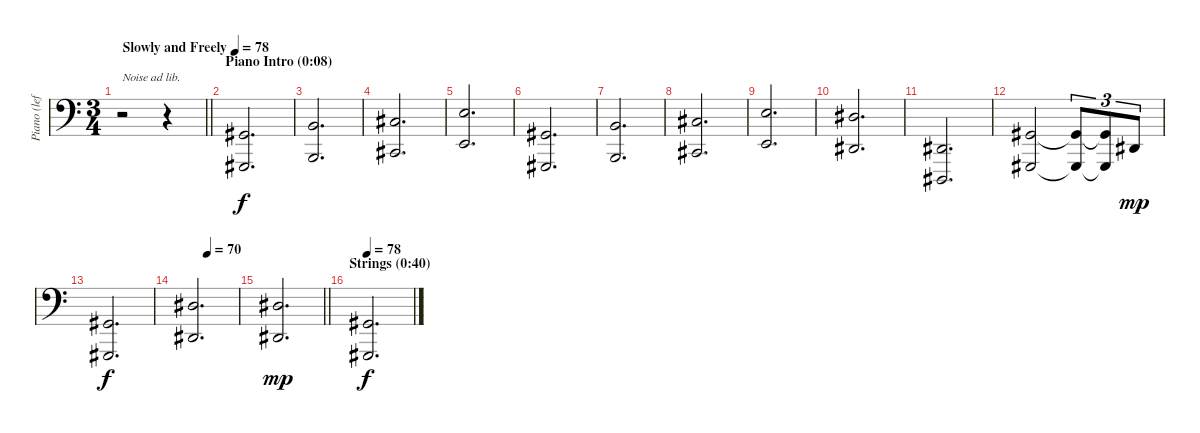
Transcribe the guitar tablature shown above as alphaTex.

\track ("Piano (left)" "Piano (lef") {instrument acousticgrandpiano}
\staff {score}
\tuning (Gb2 Db2 Ab1 Eb1) {hide}
\ts (3 4)
\tempo (78 "Slowly and Freely")
\clef f4
\barLineRight lightlight
\ks c
r.2{txt "Noise ad lib." dy f instrument acousticgrandpiano} r.4 |
\section ("" "Piano Intro (0:08)")
(2.1 0.3).2{d} |
(5.1 3.3).2{d} |
(7.1 0.2).2{d} |
(10.1 3.2).2{d} |
(2.1 0.3).2{d} |
(5.1 3.3).2{d} |
(7.1 0.2).2{d} |
(10.1 3.2).2{d} |
(9.1 2.2).2{d} |
(2.2 0.4).2{d} |
(2.1 0.3).2 (2.1{t} 0.3{t}).8{tu (3 2)} (2.1{t} 0.3{t}).8{tu (3 2)} 2.2.8{tu (3 2) dy mp} |
(2.1 0.3).2{d dy f} |
\tempo (70 0.3333333333333333)
(9.1 2.2).2{d} |
\barLineRight lightlight
(9.1 2.2).2{d dy mp} |
\section ("" "Strings (0:40)")
\tempo 78
(2.1 0.3).2{d dy f}
